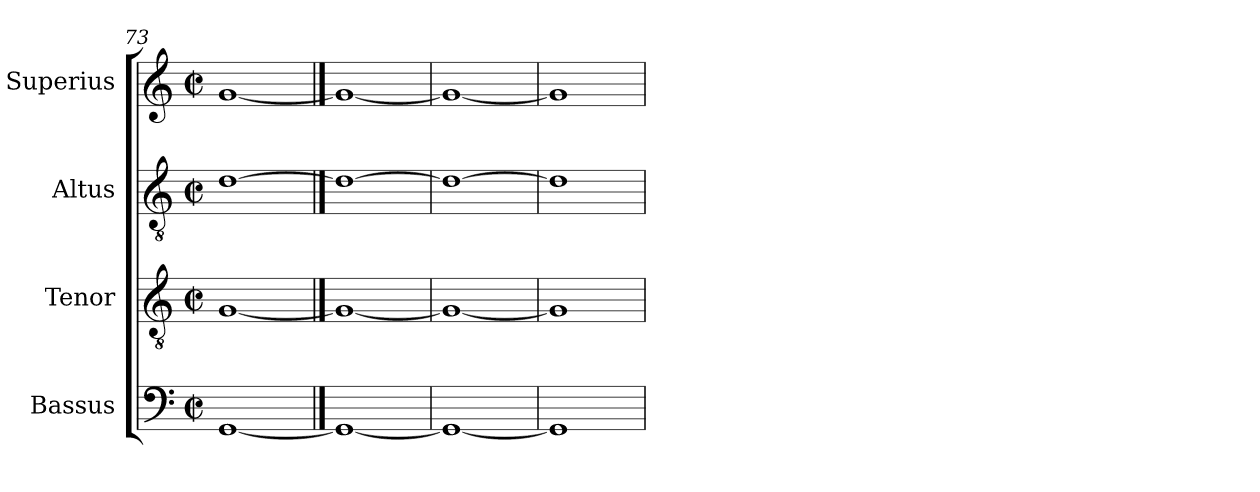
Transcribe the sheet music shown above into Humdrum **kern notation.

**kern	**kern	**kern	**kern
*part4	*part3	*part2	*part1
*staff4	*staff3	*staff2	*staff1
*I"Bassus	*I"Tenor	*I"Altus	*I"Superius
*I'B.	*I'T.	*I'T.	*I'S.
*clefF4	*clefGv2	*clefGv2	*clefG2
*	*ITrd7c12	*ITrd7c12	*
*k[]	*k[]	*k[]	*k[]
*C:	*C:	*C:	*C:
*M2/2	*M2/2	*M2/2	*M2/2
*met(c|)	*met(c|)	*met(c|)	*met(c|)
=73	=73	=73	=73
[1GGi	[1GGi	[1Di	[1gi
==74	==74	==74	==74
1GGi_	1GGi_	1Di_	1gi_
=75	=75	=75	=75
1GGi_	1GGi_	1Di_	1gi_
=76	=76	=76	=76
1GGi]	1GGi]	1Di]	1gi]
=	=	=	=
*-	*-	*-	*-
